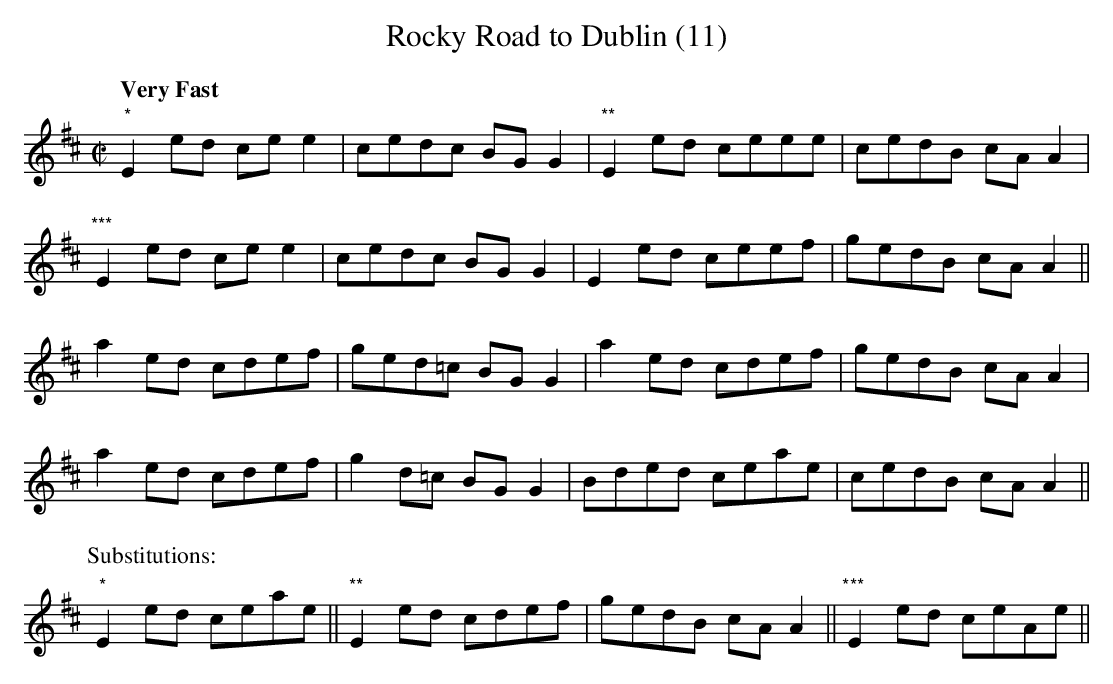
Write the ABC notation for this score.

X:1
T:Rocky Road to Dublin (11)
M:C|
L:1/8
Q:"Very Fast"
K:Amix
"*"E2 ed ce e2|cedc BG G2|"**"E2 ed ceee|cedB cA A2|
"***"E2 ed ce e2|cedc BG G2|E2 ed ceef|gedB cA A2||
a2 ed cdef|ged=c BGG2|a2 ed cdef |gedB cA A2|
a2 ed cdef|g2 d=c BG G2|Bded ceae|cedB cA A2||
P:Substitutions:
"*"E2 ed ceae||"**"E2 ed cdef|gedB cA A2||"***" E2 ed ceAe||
